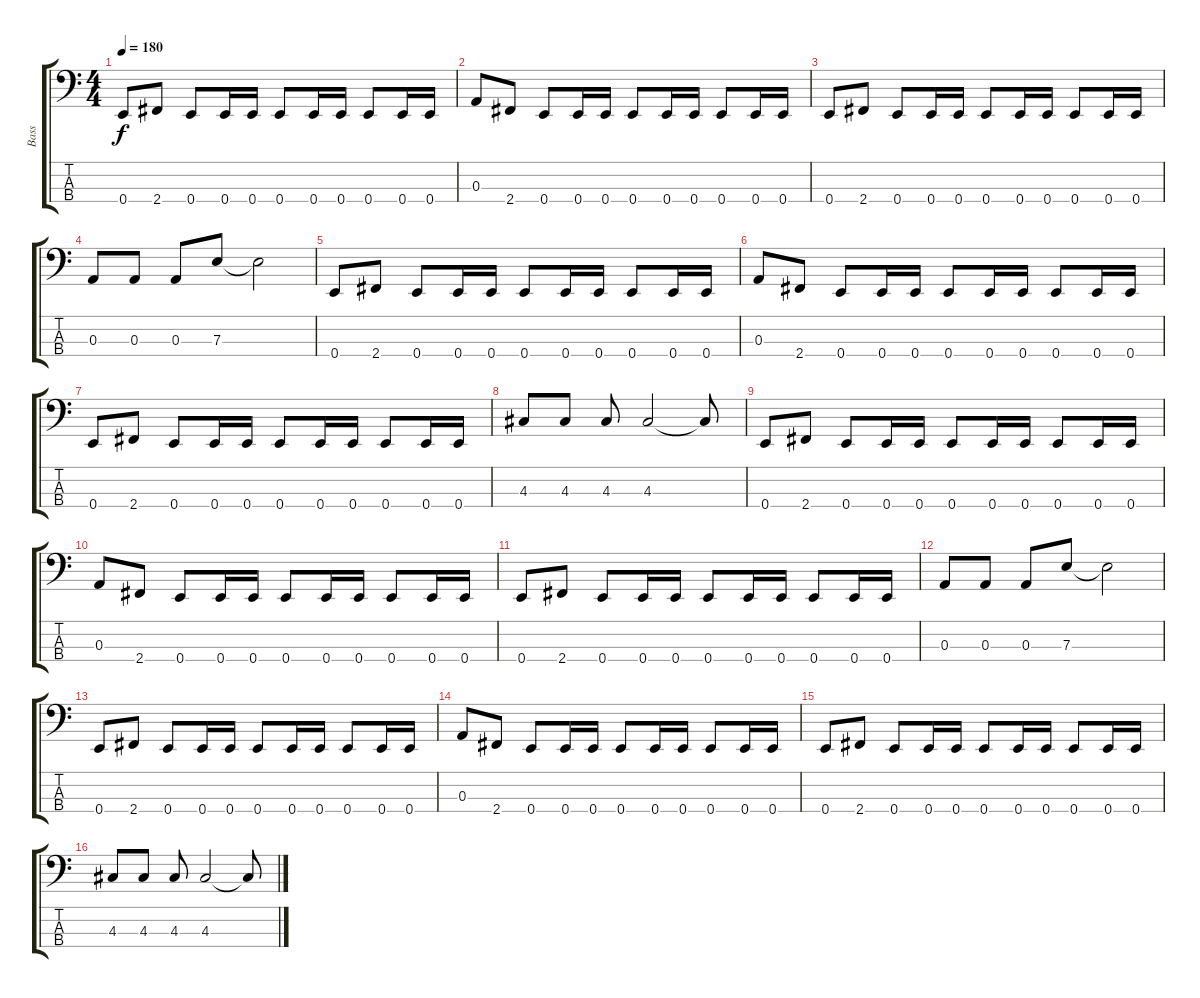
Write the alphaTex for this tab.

\track ("Bass" "Bass") {instrument electricbassfinger}
\staff {score tabs}
\tuning (G2 D2 A1 E1) {hide}
\ts (4 4)
\tempo 180
\clef f4
\ks c
0.4.8{dy f} 2.4.8 0.4.8 0.4.16 0.4.16 0.4.8 0.4.16 0.4.16 0.4.8 0.4.16 0.4.16 |
0.3.8 2.4.8 0.4.8 0.4.16 0.4.16 0.4.8 0.4.16 0.4.16 0.4.8 0.4.16 0.4.16 |
0.4.8 2.4.8 0.4.8 0.4.16 0.4.16 0.4.8 0.4.16 0.4.16 0.4.8 0.4.16 0.4.16 |
0.3.8 0.3.8 0.3.8 7.3.8 7.3{t}.2 |
0.4.8 2.4.8 0.4.8 0.4.16 0.4.16 0.4.8 0.4.16 0.4.16 0.4.8 0.4.16 0.4.16 |
0.3.8 2.4.8 0.4.8 0.4.16 0.4.16 0.4.8 0.4.16 0.4.16 0.4.8 0.4.16 0.4.16 |
0.4.8 2.4.8 0.4.8 0.4.16 0.4.16 0.4.8 0.4.16 0.4.16 0.4.8 0.4.16 0.4.16 |
4.3.8 4.3.8 4.3.8 4.3.2 4.3{t}.8 |
0.4.8 2.4.8 0.4.8 0.4.16 0.4.16 0.4.8 0.4.16 0.4.16 0.4.8 0.4.16 0.4.16 |
0.3.8 2.4.8 0.4.8 0.4.16 0.4.16 0.4.8 0.4.16 0.4.16 0.4.8 0.4.16 0.4.16 |
0.4.8 2.4.8 0.4.8 0.4.16 0.4.16 0.4.8 0.4.16 0.4.16 0.4.8 0.4.16 0.4.16 |
0.3.8 0.3.8 0.3.8 7.3.8 7.3{t}.2 |
0.4.8 2.4.8 0.4.8 0.4.16 0.4.16 0.4.8 0.4.16 0.4.16 0.4.8 0.4.16 0.4.16 |
0.3.8 2.4.8 0.4.8 0.4.16 0.4.16 0.4.8 0.4.16 0.4.16 0.4.8 0.4.16 0.4.16 |
0.4.8 2.4.8 0.4.8 0.4.16 0.4.16 0.4.8 0.4.16 0.4.16 0.4.8 0.4.16 0.4.16 |
4.3.8 4.3.8 4.3.8 4.3.2 4.3{t}.8
